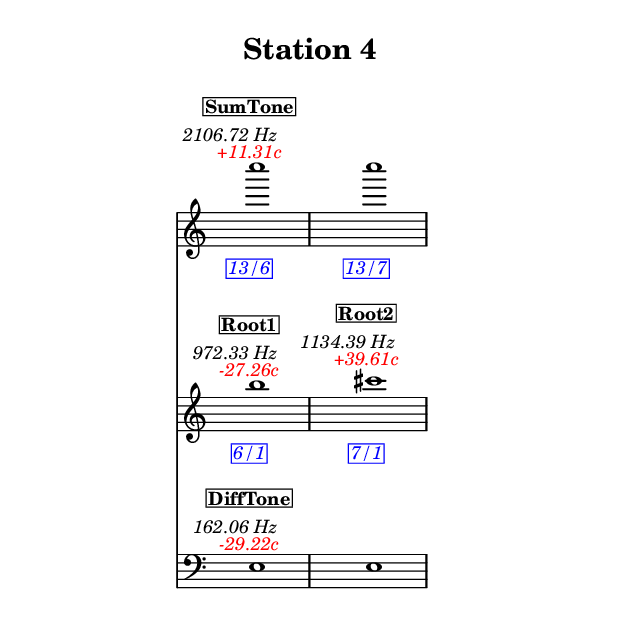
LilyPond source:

\version "2.20.0"
\language "english"

#(set-default-paper-size "a6" 'portrait)
#(set-global-staff-size 16)

\header {
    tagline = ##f
    title = \markup {
        \pad-around
            #3
            "Station 4"
        }
}

\layout {
    indent = #25
}

\paper {
    systems-per-page = 1
}

\score {
    \new Score
    <<
        \new Staff
        \with
        {
            \remove Time_signature_engraver
        }
        {
            \clef "treble"
            c''''1
            - \tweak color #red
            ^ \markup {
                \halign
                    #0
                    \italic
                        {
                            +11.31c
                        }
                }
            ^ \markup {
                \halign
                    #1
                    \italic
                        {
                            2106.72
                            Hz
                        }
                }
            ^ \markup {
                \pad-around
                    #1
                    \box
                        \vcenter
                            \halign
                                #0
                                \bold
                                    {
                                        SumTone
                                    }
                }
            - \tweak color #blue
            _ \markup {
                \pad-around
                    #1
                    \box
                        \halign
                            #0
                            \italic
                                {
                                    13/6
                                }
                }
            \override Score.NonMusicalPaperColumn.padding = #5
            \clef "treble"
            c''''1
            - \tweak color #blue
            _ \markup {
                \pad-around
                    #1
                    \box
                        \halign
                            #0
                            \italic
                                {
                                    13/7
                                }
                }
        }
        \new Staff
        \with
        {
            \remove Time_signature_engraver
        }
        {
            \clef "treble"
            b''1
            - \tweak color #red
            ^ \markup {
                \halign
                    #0
                    \italic
                        {
                            -27.26c
                        }
                }
            ^ \markup {
                \halign
                    #1
                    \italic
                        {
                            972.33
                            Hz
                        }
                }
            ^ \markup {
                \pad-around
                    #1
                    \box
                        \vcenter
                            \halign
                                #0
                                \bold
                                    {
                                        Root1
                                    }
                }
            - \tweak color #blue
            _ \markup {
                \pad-around
                    #1
                    \box
                        \halign
                            #0
                            \italic
                                {
                                    6/1
                                }
                }
            \clef "treble"
            cs'''1
            - \tweak color #red
            ^ \markup {
                \halign
                    #0
                    \italic
                        {
                            +39.61c
                        }
                }
            ^ \markup {
                \halign
                    #1
                    \italic
                        {
                            1134.39
                            Hz
                        }
                }
            ^ \markup {
                \pad-around
                    #1
                    \box
                        \vcenter
                            \halign
                                #0
                                \bold
                                    {
                                        Root2
                                    }
                }
            - \tweak color #blue
            _ \markup {
                \pad-around
                    #1
                    \box
                        \halign
                            #0
                            \italic
                                {
                                    7/1
                                }
                }
        }
        \new Staff
        \with
        {
            \remove Time_signature_engraver
        }
        {
            \clef "bass"
            e1
            - \tweak color #red
            ^ \markup {
                \halign
                    #0
                    \italic
                        {
                            -29.22c
                        }
                }
            ^ \markup {
                \halign
                    #1
                    \italic
                        {
                            162.06
                            Hz
                        }
                }
            ^ \markup {
                \pad-around
                    #1
                    \box
                        \vcenter
                            \halign
                                #0
                                \bold
                                    {
                                        DiffTone
                                    }
                }
            \clef "bass"
            e1
        }
    >>
}